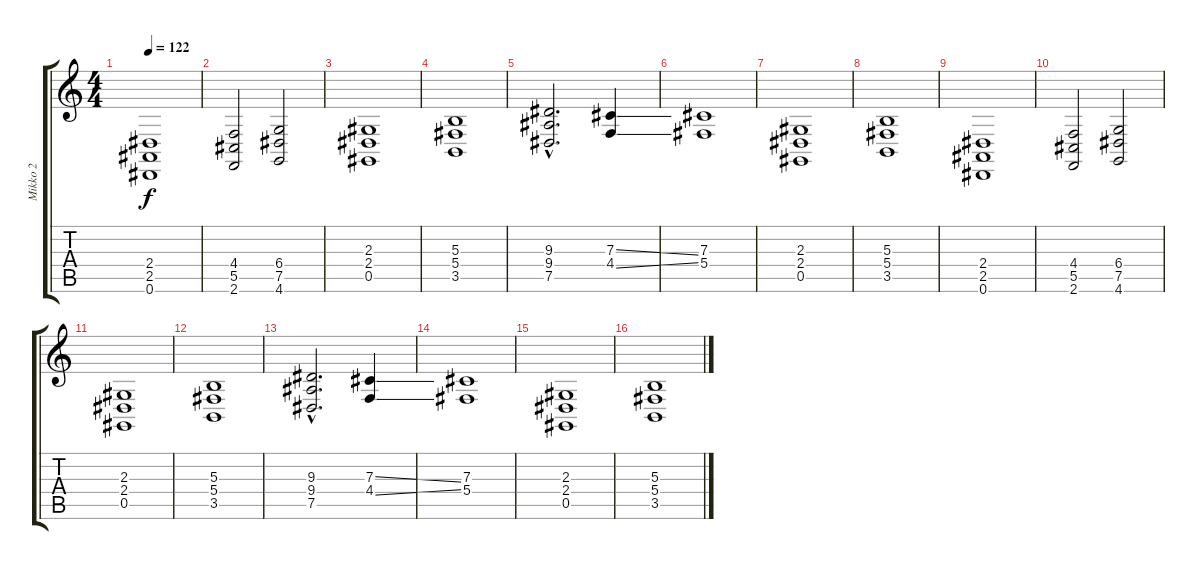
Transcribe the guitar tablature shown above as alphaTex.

\track ("Mikko 2" "Mikko 2") {instrument stringensemble2}
\staff {score tabs}
\tuning (Eb4 Bb3 Gb3 Db3 Ab2 Eb2) {hide}
\ts (4 4)
\tempo 122
\clef g2
\ks c
(2.4 2.5 0.6).1{dy f} |
(4.4 5.5 2.6).2 (6.4 7.5 4.6).2 |
(2.3 2.4 0.5).1 |
(5.3 5.4 3.5).1 |
(9.3{hac} 9.4{hac} 7.5{hac}).2{d} (7.3{ss} 4.4{ss}).4 |
(7.3 5.4).1 |
(2.3 2.4 0.5).1 |
(5.3 5.4 3.5).1 |
(2.4 2.5 0.6).1 |
(4.4 5.5 2.6).2 (6.4 7.5 4.6).2 |
(2.3 2.4 0.5).1 |
(5.3 5.4 3.5).1 |
(9.3{hac} 9.4{hac} 7.5{hac}).2{d} (7.3{ss} 4.4{ss}).4 |
(7.3 5.4).1 |
(2.3 2.4 0.5).1 |
(5.3 5.4 3.5).1
